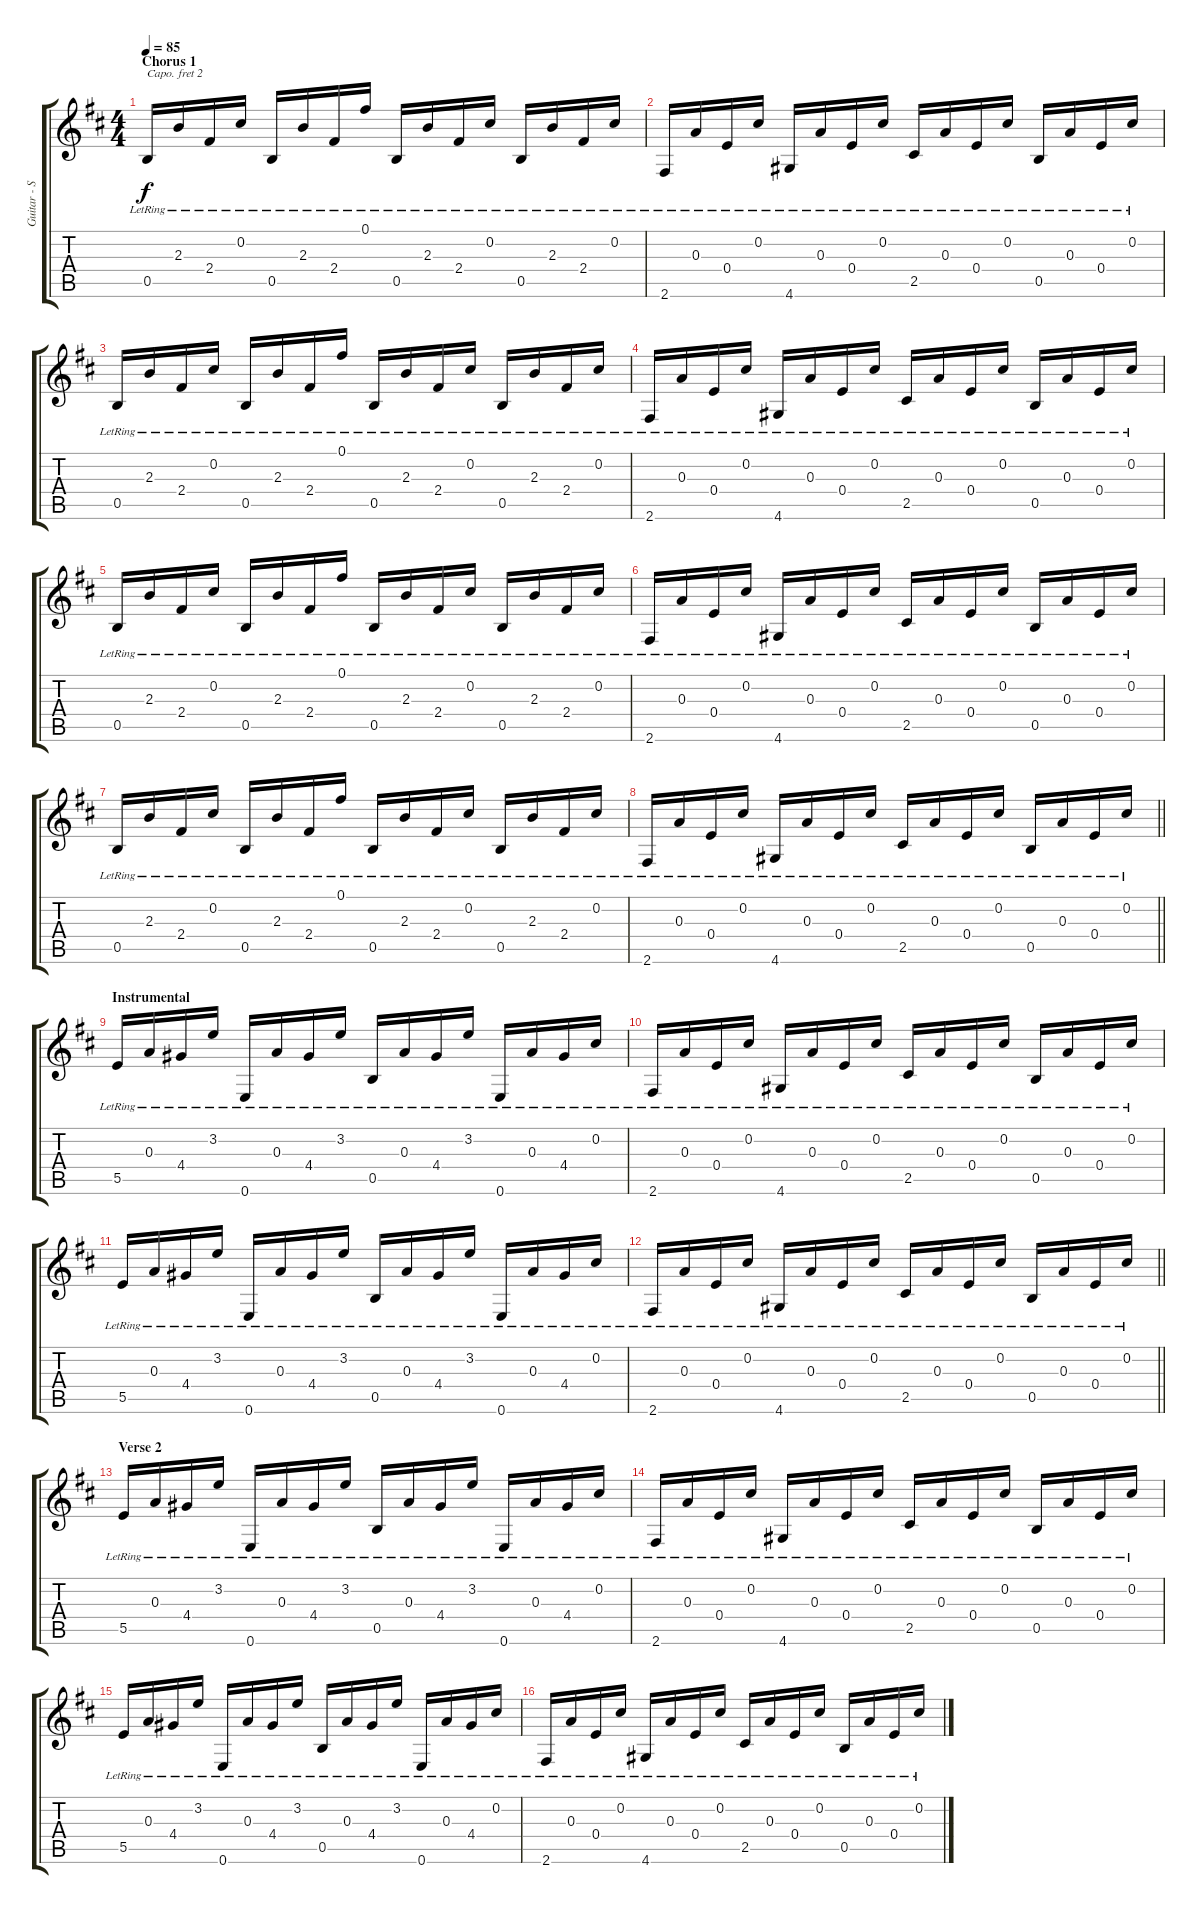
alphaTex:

\track ("Guitar - Sam Beam" "Guitar - S") {instrument acousticguitarsteel}
\staff {score tabs}
\capo 2
\tuning (E4 B3 G3 D3 A2 D2) {hide}
\ts (4 4)
\section ("" "Chorus 1")
\tempo 85
\clef g2
\ks d
0.5{lr}.16{dy f} 2.3{lr}.16 2.4{lr}.16 0.2{lr}.16 0.5{lr}.16 2.3{lr}.16 2.4{lr}.16 0.1{lr}.16 0.5{lr}.16 2.3{lr}.16 2.4{lr}.16 0.2{lr}.16 0.5{lr}.16 2.3{lr}.16 2.4{lr}.16 0.2{lr}.16 |
2.6{lr}.16 0.3{lr}.16 0.4{lr}.16 0.2{lr}.16 4.6{lr}.16 0.3{lr}.16 0.4{lr}.16 0.2{lr}.16 2.5{lr}.16 0.3{lr}.16 0.4{lr}.16 0.2{lr}.16 0.5{lr}.16 0.3{lr}.16 0.4{lr}.16 0.2{lr}.16 |
0.5{lr}.16 2.3{lr}.16 2.4{lr}.16 0.2{lr}.16 0.5{lr}.16 2.3{lr}.16 2.4{lr}.16 0.1{lr}.16 0.5{lr}.16 2.3{lr}.16 2.4{lr}.16 0.2{lr}.16 0.5{lr}.16 2.3{lr}.16 2.4{lr}.16 0.2{lr}.16 |
2.6{lr}.16 0.3{lr}.16 0.4{lr}.16 0.2{lr}.16 4.6{lr}.16 0.3{lr}.16 0.4{lr}.16 0.2{lr}.16 2.5{lr}.16 0.3{lr}.16 0.4{lr}.16 0.2{lr}.16 0.5{lr}.16 0.3{lr}.16 0.4{lr}.16 0.2{lr}.16 |
0.5{lr}.16 2.3{lr}.16 2.4{lr}.16 0.2{lr}.16 0.5{lr}.16 2.3{lr}.16 2.4{lr}.16 0.1{lr}.16 0.5{lr}.16 2.3{lr}.16 2.4{lr}.16 0.2{lr}.16 0.5{lr}.16 2.3{lr}.16 2.4{lr}.16 0.2{lr}.16 |
2.6{lr}.16 0.3{lr}.16 0.4{lr}.16 0.2{lr}.16 4.6{lr}.16 0.3{lr}.16 0.4{lr}.16 0.2{lr}.16 2.5{lr}.16 0.3{lr}.16 0.4{lr}.16 0.2{lr}.16 0.5{lr}.16 0.3{lr}.16 0.4{lr}.16 0.2{lr}.16 |
0.5{lr}.16 2.3{lr}.16 2.4{lr}.16 0.2{lr}.16 0.5{lr}.16 2.3{lr}.16 2.4{lr}.16 0.1{lr}.16 0.5{lr}.16 2.3{lr}.16 2.4{lr}.16 0.2{lr}.16 0.5{lr}.16 2.3{lr}.16 2.4{lr}.16 0.2{lr}.16 |
\barLineRight lightlight
2.6{lr}.16 0.3{lr}.16 0.4{lr}.16 0.2{lr}.16 4.6{lr}.16 0.3{lr}.16 0.4{lr}.16 0.2{lr}.16 2.5{lr}.16 0.3{lr}.16 0.4{lr}.16 0.2{lr}.16 0.5{lr}.16 0.3{lr}.16 0.4{lr}.16 0.2{lr}.16 |
\section ("" "Instrumental")
5.5{lr}.16 0.3{lr}.16 4.4{lr}.16 3.2{lr}.16 0.6{lr}.16 0.3{lr}.16 4.4{lr}.16 3.2{lr}.16 0.5{lr}.16 0.3{lr}.16 4.4{lr}.16 3.2{lr}.16 0.6{lr}.16 0.3{lr}.16 4.4{lr}.16 0.2{lr}.16 |
2.6{lr}.16 0.3{lr}.16 0.4{lr}.16 0.2{lr}.16 4.6{lr}.16 0.3{lr}.16 0.4{lr}.16 0.2{lr}.16 2.5{lr}.16 0.3{lr}.16 0.4{lr}.16 0.2{lr}.16 0.5{lr}.16 0.3{lr}.16 0.4{lr}.16 0.2{lr}.16 |
5.5{lr}.16 0.3{lr}.16 4.4{lr}.16 3.2{lr}.16 0.6{lr}.16 0.3{lr}.16 4.4{lr}.16 3.2{lr}.16 0.5{lr}.16 0.3{lr}.16 4.4{lr}.16 3.2{lr}.16 0.6{lr}.16 0.3{lr}.16 4.4{lr}.16 0.2{lr}.16 |
\barLineRight lightlight
2.6{lr}.16 0.3{lr}.16 0.4{lr}.16 0.2{lr}.16 4.6{lr}.16 0.3{lr}.16 0.4{lr}.16 0.2{lr}.16 2.5{lr}.16 0.3{lr}.16 0.4{lr}.16 0.2{lr}.16 0.5{lr}.16 0.3{lr}.16 0.4{lr}.16 0.2{lr}.16 |
\section ("" "Verse 2")
5.5{lr}.16 0.3{lr}.16 4.4{lr}.16 3.2{lr}.16 0.6{lr}.16 0.3{lr}.16 4.4{lr}.16 3.2{lr}.16 0.5{lr}.16 0.3{lr}.16 4.4{lr}.16 3.2{lr}.16 0.6{lr}.16 0.3{lr}.16 4.4{lr}.16 0.2{lr}.16 |
2.6{lr}.16 0.3{lr}.16 0.4{lr}.16 0.2{lr}.16 4.6{lr}.16 0.3{lr}.16 0.4{lr}.16 0.2{lr}.16 2.5{lr}.16 0.3{lr}.16 0.4{lr}.16 0.2{lr}.16 0.5{lr}.16 0.3{lr}.16 0.4{lr}.16 0.2{lr}.16 |
5.5{lr}.16 0.3{lr}.16 4.4{lr}.16 3.2{lr}.16 0.6{lr}.16 0.3{lr}.16 4.4{lr}.16 3.2{lr}.16 0.5{lr}.16 0.3{lr}.16 4.4{lr}.16 3.2{lr}.16 0.6{lr}.16 0.3{lr}.16 4.4{lr}.16 0.2{lr}.16 |
2.6{lr}.16 0.3{lr}.16 0.4{lr}.16 0.2{lr}.16 4.6{lr}.16 0.3{lr}.16 0.4{lr}.16 0.2{lr}.16 2.5{lr}.16 0.3{lr}.16 0.4{lr}.16 0.2{lr}.16 0.5{lr}.16 0.3{lr}.16 0.4{lr}.16 0.2{lr}.16
